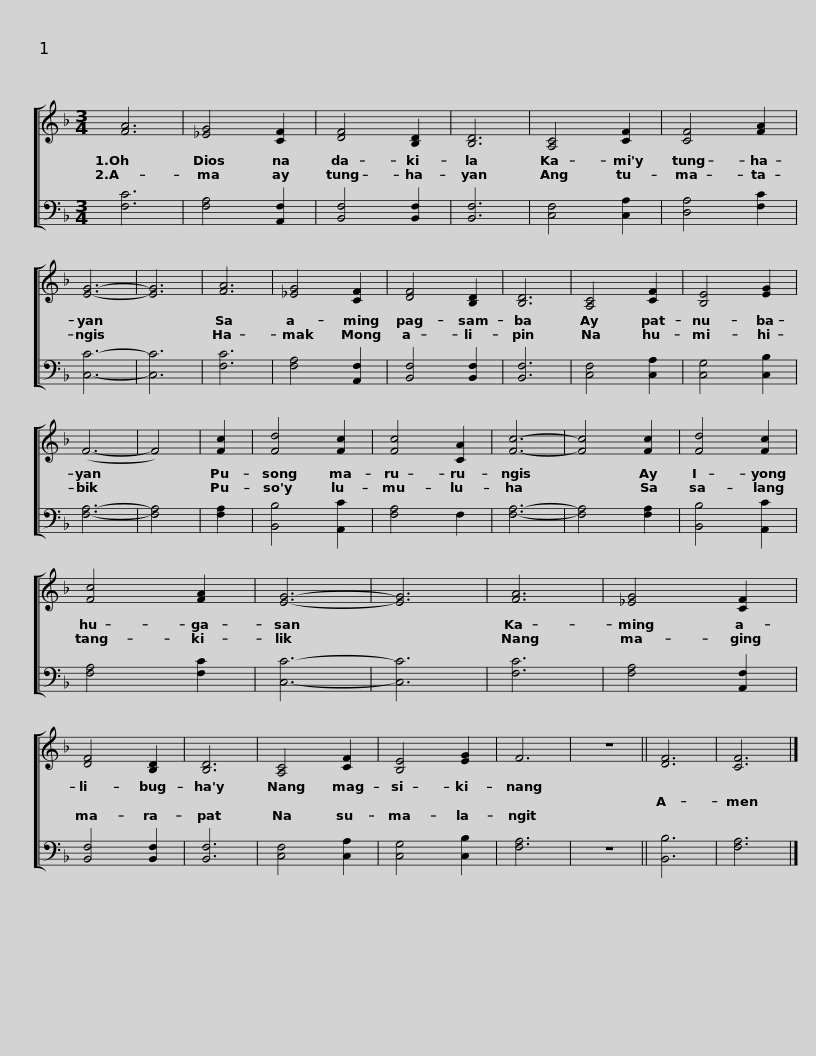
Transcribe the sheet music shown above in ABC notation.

X:1
%%score [ 1 2 ]
L:1/8
M:3/4
I:linebreak $
K:F
V:1 treble
V:2 bass
V:1
 [FA]6 | [_EG]4 [CF]2 | [DF]4 [B,D]2 | [B,D]6 | [A,C]4 [CF]2 | %5
 [CF]4 [FA]2 | [EG]6- | [EG]6 |$ [FA]6 | [_EG]4 [CF]2 | %10
 [DF]4 [B,D]2 | [B,D]6 | [A,C]4 [CF]2 | [B,E]4 [EG]2 | (F6- | %15
 F4) |$ [Fc]2 | [Fd]4 [Fc]2 | [Fc]4 [CA]2 | [Fc]6- | %20
 [Fc]4 [Fc]2 | [Fd]4 [Fc]2 | [Fc]4 [FA]2 | [EG]6- | [EG]6 |$ %25
 [FA]6 | [_EG]4 [CF]2 | [DF]4 [B,D]2 | [B,D]6 | [A,C]4 [CF]2 | %30
 [B,E]4 [EG]2 | F6 | z6 || [DF]6 | [CF]6 |] %35
V:2
 [F,C]6 | [F,A,]4 [A,,F,]2 | [B,,F,]4 [B,,F,]2 | [B,,F,]6 | [C,F,]4 [C,A,]2 | %5
 [D,A,]4 [F,C]2 | [C,C]6- | [C,C]6 |$ [F,C]6 | [F,A,]4 [A,,F,]2 | %10
 [B,,F,]4 [B,,F,]2 | [B,,F,]6 | [C,F,]4 [C,A,]2 | [C,G,]4 [C,B,]2 | [F,A,]6- | %15
 [F,A,]4 |$ [F,A,]2 | [B,,B,]4 [A,,C]2 | [F,A,]4 F,2 | [F,A,]6- | %20
 [F,A,]4 [F,A,]2 | [B,,B,]4 [A,,C]2 | [F,A,]4 [F,C]2 | [C,C]6- | [C,C]6 |$ %25
 [F,C]6 | [F,A,]4 [A,,F,]2 | [B,,F,]4 [B,,F,]2 | [B,,F,]6 | [C,F,]4 [C,A,]2 | %30
 [C,G,]4 [C,B,]2 | [F,A,]6 | z6 || [B,,B,]6 | [F,A,]6 |] %35
